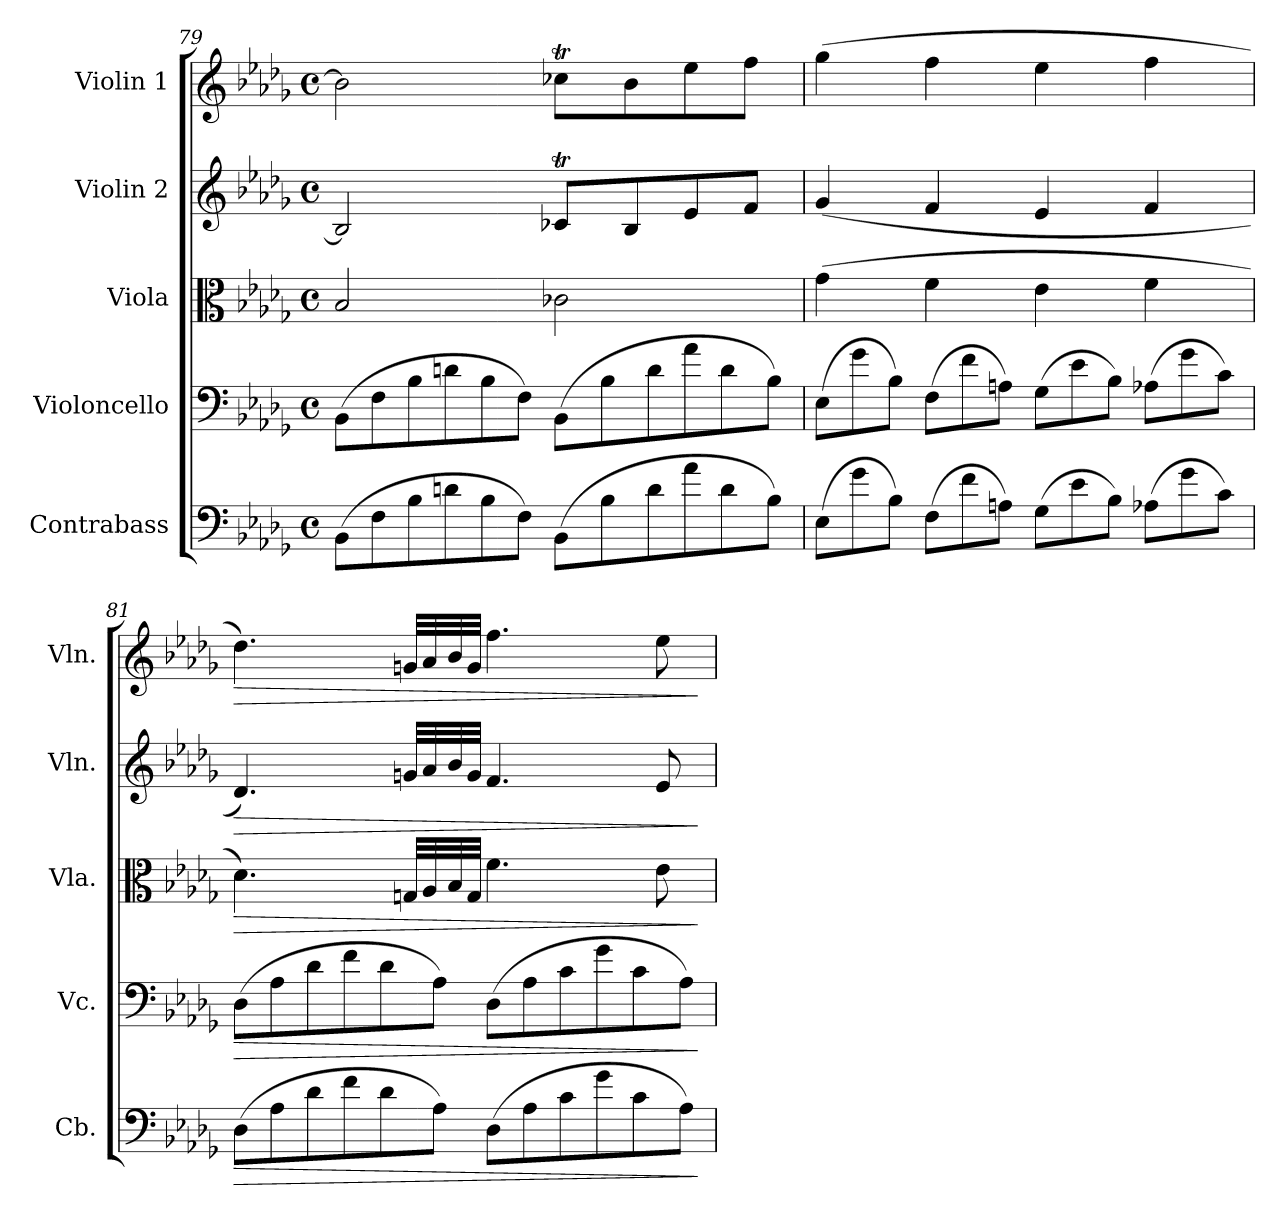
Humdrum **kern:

**kern	**dynam	**kern	**dynam	**kern	**dynam	**kern	**dynam	**kern	**dynam
*part5	*part5	*part4	*part4	*part3	*part3	*part2	*part2	*part1	*part1
*staff5	*staff5	*staff4	*staff4	*staff3	*staff3	*staff2	*staff2	*staff1	*staff1
*I"Contrabass	*	*I"Violoncello	*	*I"Viola	*	*I"Violin 2	*	*I"Violin 1	*
*I'Cb.	*	*I'Vc.	*	*I'Vla.	*	*I'Vln.	*	*I'Vln.	*
!!LO:PB:g=z
*clefF4	*	*clefF4	*	*clefC3	*	*clefG2	*	*clefG2	*
*ITrd7c12	*	*	*	*	*	*	*	*	*
*k[b-e-a-d-g-]	*	*k[b-e-a-d-g-]	*	*k[b-e-a-d-g-]	*	*k[b-e-a-d-g-]	*	*k[b-e-a-d-g-]	*
*M4/4	*	*M4/4	*	*M4/4	*	*M4/4	*	*M4/4	*
*met(c)	*	*met(c)	*	*met(c)	*	*met(c)	*	*met(c)	*
*Xtuplet	*	*Xtuplet	*	*	*	*	*	*	*
=79	=79	=79	=79	=79	=79	=79	=79	=79	=79
*	*	*	*	*	*	*^	*	*^	*
(12BBB-\L	.	(12BB-\L	.	2B-/	.	2B-/]	2ryy	.	2b-\]	2ryy	.
12FF\	.	12F\	.	.	.	.	.	.	.	.	.
12BB-\	.	12B-\	.	.	.	.	.	.	.	.	.
12Dn\	.	12dn\	.	.	.	.	.	.	.	.	.
12BB-\	.	12B-\	.	.	.	.	.	.	.	.	.
12FF\J)	.	12F\J)	.	.	.	.	.	.	.	.	.
*	*	*	*	*	*	*	*Xbrackettup	*	*	*Xbrackettup	*
(12BBB-\L	.	(12BB-\L	.	2c-X\	.	8c-XT/L	24c-/LLyy	.	8cc-XT\L	24cc-\LLyy	.
.	.	.	.	.	.	.	24d-/yy	.	.	24dd-\yy	.
12BB-\	.	12B-\	.	.	.	.	24c-/JJyy	.	.	24cc-\JJyy	.
.	.	.	.	.	.	8B-/	4.ryy	.	8b-\	4.ryy	.
12D\	.	12d\	.	.	.	.	.	.	.	.	.
12A-\	.	12a-\	.	.	.	8e-/	.	.	8ee-\	.	.
12D\	.	12d\	.	.	.	.	.	.	.	.	.
.	.	.	.	.	.	8f/J	.	.	8ff\J	.	.
12BB-\J)	.	12B-\J)	.	.	.	.	.	.	.	.	.
*	*	*	*	*	*	*v	*v	*	*	*	*
*	*	*	*	*	*	*	*	*v	*v	*
=80	=80	=80	=80	=80	=80	=80	=80	=80	=80
(12EE-\L	.	(12E-\L	.	(4g-\	.	(4g-/	.	(4gg-\	.
12G-\	.	12g-\	.	.	.	.	.	.	.
12BB-\J)	.	12B-\J)	.	.	.	.	.	.	.
(12FF\L	.	(12F\L	.	4f\	.	4f/	.	4ff\	.
12F\	.	12f\	.	.	.	.	.	.	.
12AAn\J)	.	12An\J)	.	.	.	.	.	.	.
(12GG-\L	.	(12G-\L	.	4e-\	.	4e-/	.	4ee-\	.
12E-\	.	12e-\	.	.	.	.	.	.	.
12BB-\J)	.	12B-\J)	.	.	.	.	.	.	.
(12AA-X\L	.	(12A-X\L	.	4f\	.	4f/	.	4ff\	.
12G-\	.	12g-\	.	.	.	.	.	.	.
12C\J)	.	12c\J)	.	.	.	.	.	.	.
!!LO:LB:g=z
=81	=81	=81	=81	=81	=81	=81	=81	=81	=81
!	!LO:HP:b	!	!LO:HP:b	!	!LO:HP:b	!	!LO:HP:b	!	!LO:HP:b
(12DD-\L	>	(12D-\L	>	4.d-\)	>	4.d-/)	>	4.dd-\)	>
12AA-\	.	12A-\	.	.	.	.	.	.	.
12D-\	.	12d-\	.	.	.	.	.	.	.
12F\	.	12f\	.	.	.	.	.	.	.
12D-\	.	12d-\	.	.	.	.	.	.	.
.	.	.	.	32Gn/LLL	.	32gn/LLL	.	32gn/LLL	.
.	.	.	.	32A-/	.	32a-/	.	32a-/	.
12AA-\J)	.	12A-\J)	.	.	.	.	.	.	.
.	.	.	.	32B-/	.	32b-/	.	32b-/	.
.	.	.	.	32G/JJJ	.	32g/JJJ	.	32g/JJJ	.
(12DD-\L	.	(12D-\L	.	4.f\	.	4.f/	.	4.ff\	.
12AA-\	.	12A-\	.	.	.	.	.	.	.
12C\	.	12c\	.	.	.	.	.	.	.
12G-\	.	12g-\	.	.	.	.	.	.	.
12C\	.	12c\	.	.	.	.	.	.	.
.	.	.	.	8e-\	.	8e-/	.	8ee-\	.
12AA-\J)	.	12A-\J)	.	.	.	.	.	.	.
.	]	.	]	.	]	.	]	.	]
=	=	=	=	=	=	=	=	=	=
*-	*-	*-	*-	*-	*-	*-	*-	*-	*-
